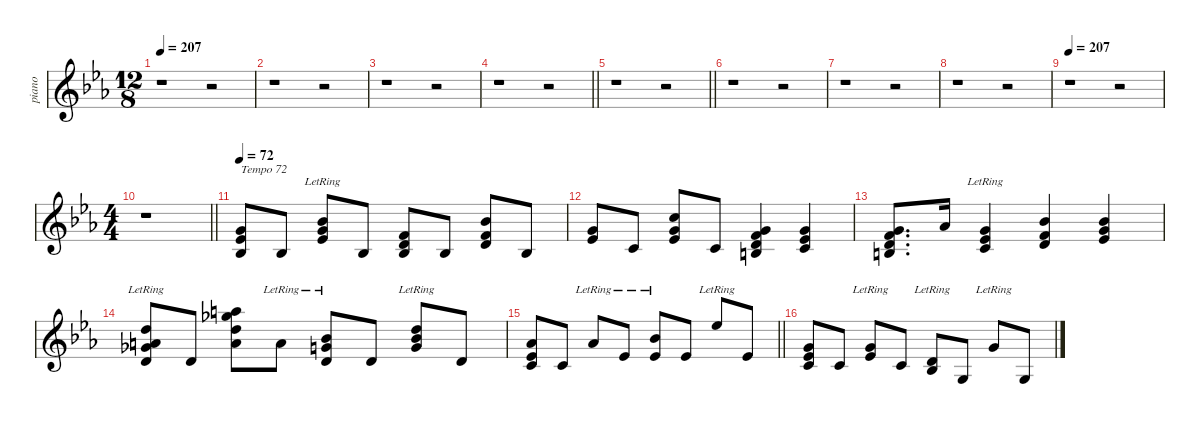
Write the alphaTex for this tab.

\defaultSystemsLayout 8
\hideDynamics
\bracketExtendMode nobrackets
\otherSystemsTrackNameOrientation horizontal
\track ("Piano (RH)-hid" "piano") {instrument acousticgrandpiano}
\staff {score}
\tuning (F4 C4 F3 C3 F2 C2)
\ts (12 8)
\tempo 207
\clef g2
\ks eb
r.1{dy f} r.2 |
r.1 r.2 |
r.1 r.2 |
\barLineRight lightlight
r.1 r.2 |
\barLineRight lightlight
r.1 r.2 |
r.1 r.2 |
r.1 r.2 |
r.1 r.2 |
\tempo 207
r.1 r.2 |
\ts (4 4)
\barLineRight lightlight
r.1 |
\tempo 72
(2.1{acc forcenatural} 3.2{acc b} 5.3{acc b}).8{txt "Tempo 72"} 5.3{acc b}.8 (17.3{acc b} 2.1{lr acc forcenatural} 3.2{lr acc b}).8 5.3{acc b}.8 (0.1{acc forcenatural} 2.2{acc forcenatural} 5.3{acc b}).8 5.3{acc b}.8 (0.1{acc forcenatural} 10.2{acc b} 9.3{acc forcenatural}).8 5.3{acc b}.8 |
(2.1{acc forcenatural} 3.2{acc b}).8 0.2{acc forcenatural}.8 (7.1{acc forcenatural} 7.2{acc forcenatural} 10.3{acc b}).8 0.2{acc forcenatural}.8 (0.1{acc forcenatural} 14.3{acc forcenatural} 14.4{acc forcenatural} 18.5{acc forcenatural}).4 (0.2{acc forcenatural} 14.3{acc forcenatural} 15.4{acc b}).4 |
(0.1{acc forcenatural} 14.3{acc forcenatural} 14.4{acc forcenatural} 18.5{acc forcenatural}).8{d} 15.3{acc b}.16 (0.2{acc forcenatural} 14.3{lr acc forcenatural} 15.4{lr acc b}).4 (0.1{acc forcenatural} 10.2{acc b} 9.3{acc forcenatural}).4 (17.3{acc b} 2.1{acc forcenatural} 3.2{acc b}).4 |
(26.4{acc forcenatural} 16.3{lr acc forcenatural} 1.1{lr acc b} 2.2{acc forcenatural}).8 14.4{acc forcenatural}.8 (33.4{acc forcenatural} 25.3{acc b} 14.2{acc forcenatural} 4.1{acc forcenatural}).8 4.1{lr acc forcenatural}.8 (5.1{lr acc b} 7.2{lr acc forcenatural} 9.3{acc forcenatural}).8 9.3{acc forcenatural}.8 (21.3{acc forcenatural} 10.2{acc b} 2.1{lr acc forcenatural}).8 14.4{acc forcenatural}.8 |
\barLineRight lightlight
(0.2{acc forcenatural} 15.3{acc b} 15.4{acc b}).8 0.2{acc forcenatural}.8 3.1{lr acc b}.8 3.2{lr acc b}.8 (5.1{lr acc b} 3.2{acc b}).8 3.2{acc b}.8 10.1{lr acc b}.8 15.4{acc b}.8 |
(0.2{acc forcenatural} 14.3{acc forcenatural} 15.4{acc b}).8 0.2{acc forcenatural}.8 (2.1{lr acc forcenatural} 3.2{lr acc b}).8 0.2{acc forcenatural}.8 (2.2{lr acc forcenatural} 5.3{acc b}).8 2.3{acc forcenatural}.8 2.1{lr acc forcenatural}.8 2.3{acc forcenatural}.8
